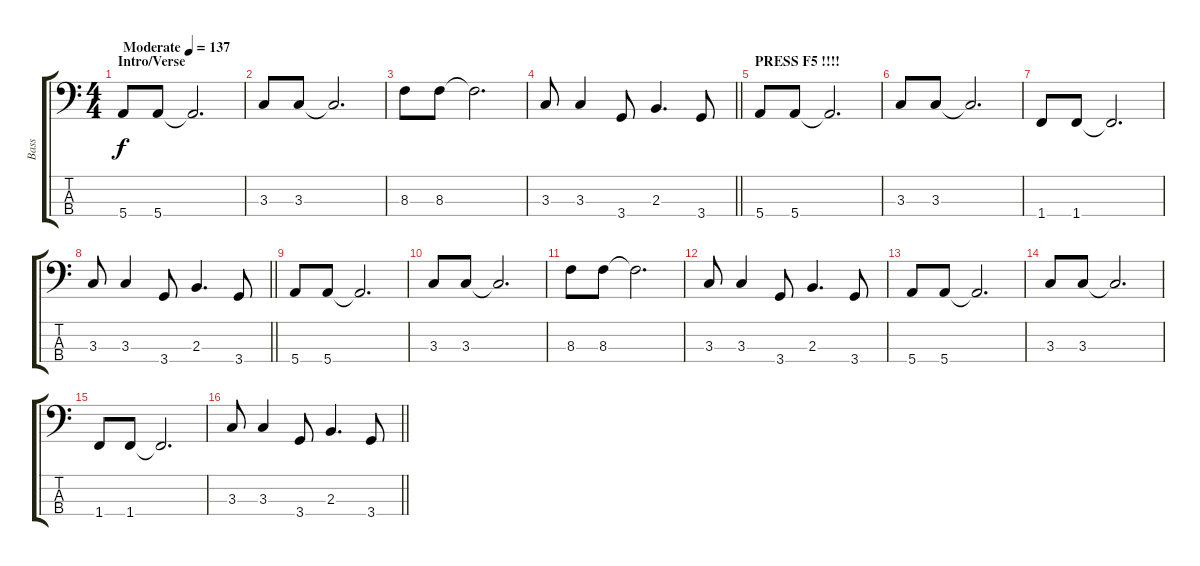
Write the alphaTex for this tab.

\track ("Bass" "Bass") {instrument electricbassfinger}
\staff {score tabs}
\tuning (G2 D2 A1 E1) {hide}
\ts (4 4)
\section ("" "Intro/Verse")
\tempo (137 "Moderate")
\clef f4
\ks c
5.4.8{dy f instrument electricbassfinger} 5.4.8 5.4{t}.2{d} |
3.3.8 3.3.8 3.3{t}.2{d} |
8.3.8 8.3.8 8.3{t}.2{d} |
\barLineRight lightlight
3.3.8 3.3.4 3.4.8 2.3.4{d} 3.4.8 |
\section ("" "PRESS F5 !!!!")
5.4.8 5.4.8 5.4{t}.2{d} |
3.3.8 3.3.8 3.3{t}.2{d} |
1.4.8 1.4.8 1.4{t}.2{d} |
\barLineRight lightlight
3.3.8 3.3.4 3.4.8 2.3.4{d} 3.4.8 |
\section ("" "")
5.4.8 5.4.8 5.4{t}.2{d} |
3.3.8 3.3.8 3.3{t}.2{d} |
8.3.8 8.3.8 8.3{t}.2{d} |
3.3.8 3.3.4 3.4.8 2.3.4{d} 3.4.8 |
5.4.8 5.4.8 5.4{t}.2{d} |
3.3.8 3.3.8 3.3{t}.2{d} |
1.4.8 1.4.8 1.4{t}.2{d} |
\barLineRight lightlight
3.3.8 3.3.4 3.4.8 2.3.4{d} 3.4.8
